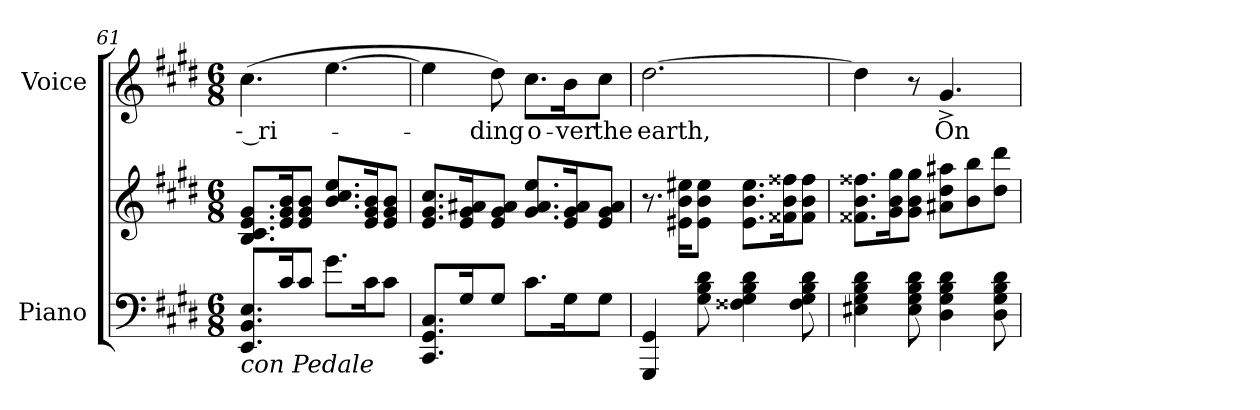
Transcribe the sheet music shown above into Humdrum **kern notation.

**kern	**kern	**kern	**text
*part2	*part2	*part1	*part1
*staff3	*staff2	*staff1	*staff1
*I"Piano	*	*I"Voice	*
*I'Pno	*	*	*
!!LO:PB:g=z
*clefF4	*clefG2	*clefG2	*
*k[f#c#g#d#]	*k[f#c#g#d#]	*k[f#c#g#d#]	*
*M6/8	*M6/8	*M6/8	*
=61	=61	=61	=61
!LO:TX:b:i:t=con Pedale	!	!	!
!	!	!	!LO:LY:b
8.EE/ 8.BB/ 8.E/L	8.B/ 8.c#/ 8.e/ 8.g#/L	(>4.cc#\	-- ri-
16c#/K	16e/ 16g#/ 16b/K	.	.
8c#/J	8e/ 8g#/ 8b/J	.	.
8.g#\L	8.b/ 8.cc#/ 8.ee/L	[4.ee\	.
16c#\K	16e/ 16g#/ 16b/K	.	.
8c#\J	8e/ 8g#/ 8b/J	.	.
=62	=62	=62	=62
8.CC#/ 8.GG#/ 8.C#/L	8.e/ 8.g#/ 8.cc#/L	4ee\]	.
16G#/K	16e/ 16g#/ 16a#X/K	.	.
!	!	!	!LO:LY:b
8G#/J	8e/ 8g#/ 8a#/J	8dd#\)	-ding
!	!	!	!LO:LY:b
8.c#\L	8.g#/ 8.a#/ 8.ee/L	8.cc#\L	o-
!	!	!	!LO:LY:b
16G#\K	16e/ 16g#/ 16a#/K	16b\K	-ver
!	!	!	!LO:LY:b
8G#\J	8e/ 8g#/ 8a#/J	8cc#\J	the
=63	=63	=63	=63
!	!	!	!LO:LY:b
4GGG#/ 4GG#/	8.r	[2.dd#\	earth,
.	16e#X\ 16b\ 16ee#X\KL	.	.
8G#\ 8B\ 8d#\	8e#\ 8b\ 8ee#\J	.	.
4F##X\ 4G#\ 4B\ 4d#\	8.e#\ 8.b\ 8.ee#\L	.	.
.	16f##X\ 16b\ 16ff##X\K	.	.
8F##\ 8G#\ 8B\ 8d#\	8f##\ 8b\ 8ff##\J	.	.
!!LO:LB:g=z
=64	=64	=64	=64
4E#X\ 4G#\ 4B\ 4d#\	8.f##X\ 8.b\ 8.ff##X\L	4dd#\]	.
.	16g#\ 16b\ 16gg#\K	.	.
8E#\ 8G#\ 8B\ 8d#\	8g#\ 8b\ 8gg#\J	8r	.
!	!	!	!LO:LY:b
4D#\ 4G#\ 4B\ 4d#\	8a#X\ 8dd#\ 8aa#X\L	4.g#^/	On
.	8b\ 8bb\	.	.
8D#\ 8G#\ 8B\ 8d#\	8dd#\ 8ddd#\J	.	.
=	=	=	=
*-	*-	*-	*-
